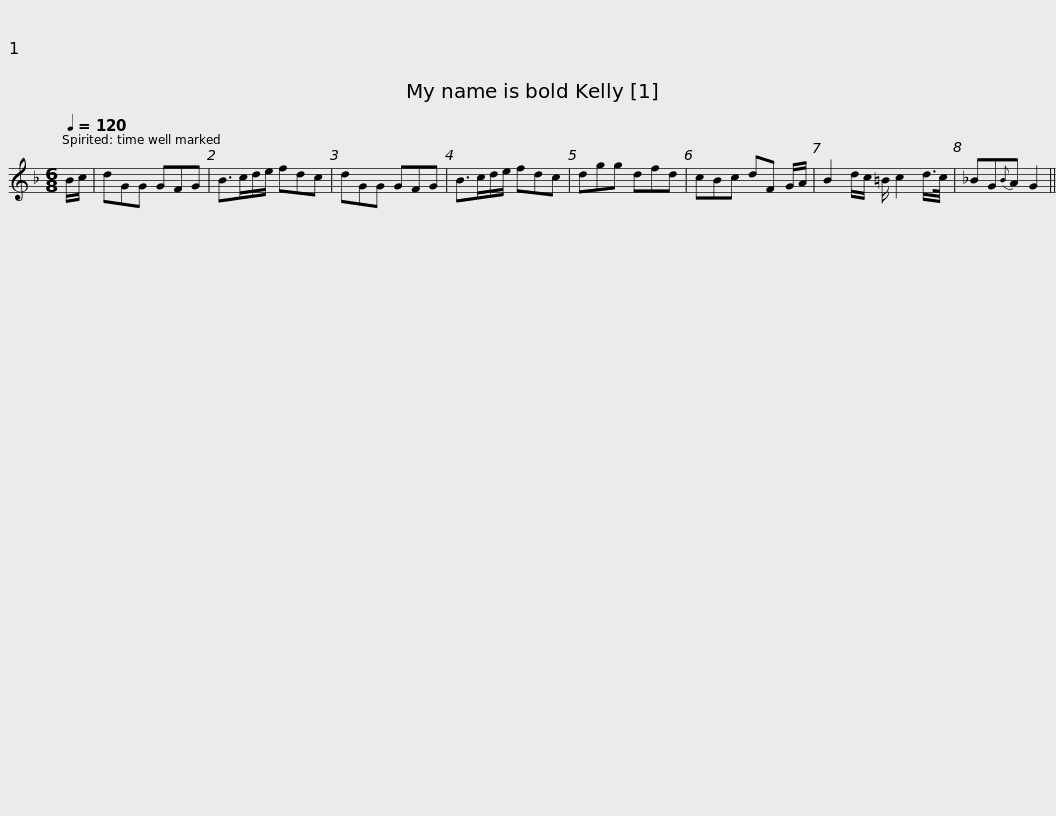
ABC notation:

X:1
L:1/8
Q:1/4=120
M:6/8
I:linebreak $
K:F
V:1 treble
V:1
 B/c/ | dGG GFG | B>cd/e/ fdc | dGG GFG | B>cd/e/ fdc | %5
 dgg dfd | cBc dF G/A/ |$ B2 d/c/ =B/ c2 d/>c/ | _BG{B}A G2 || %9
